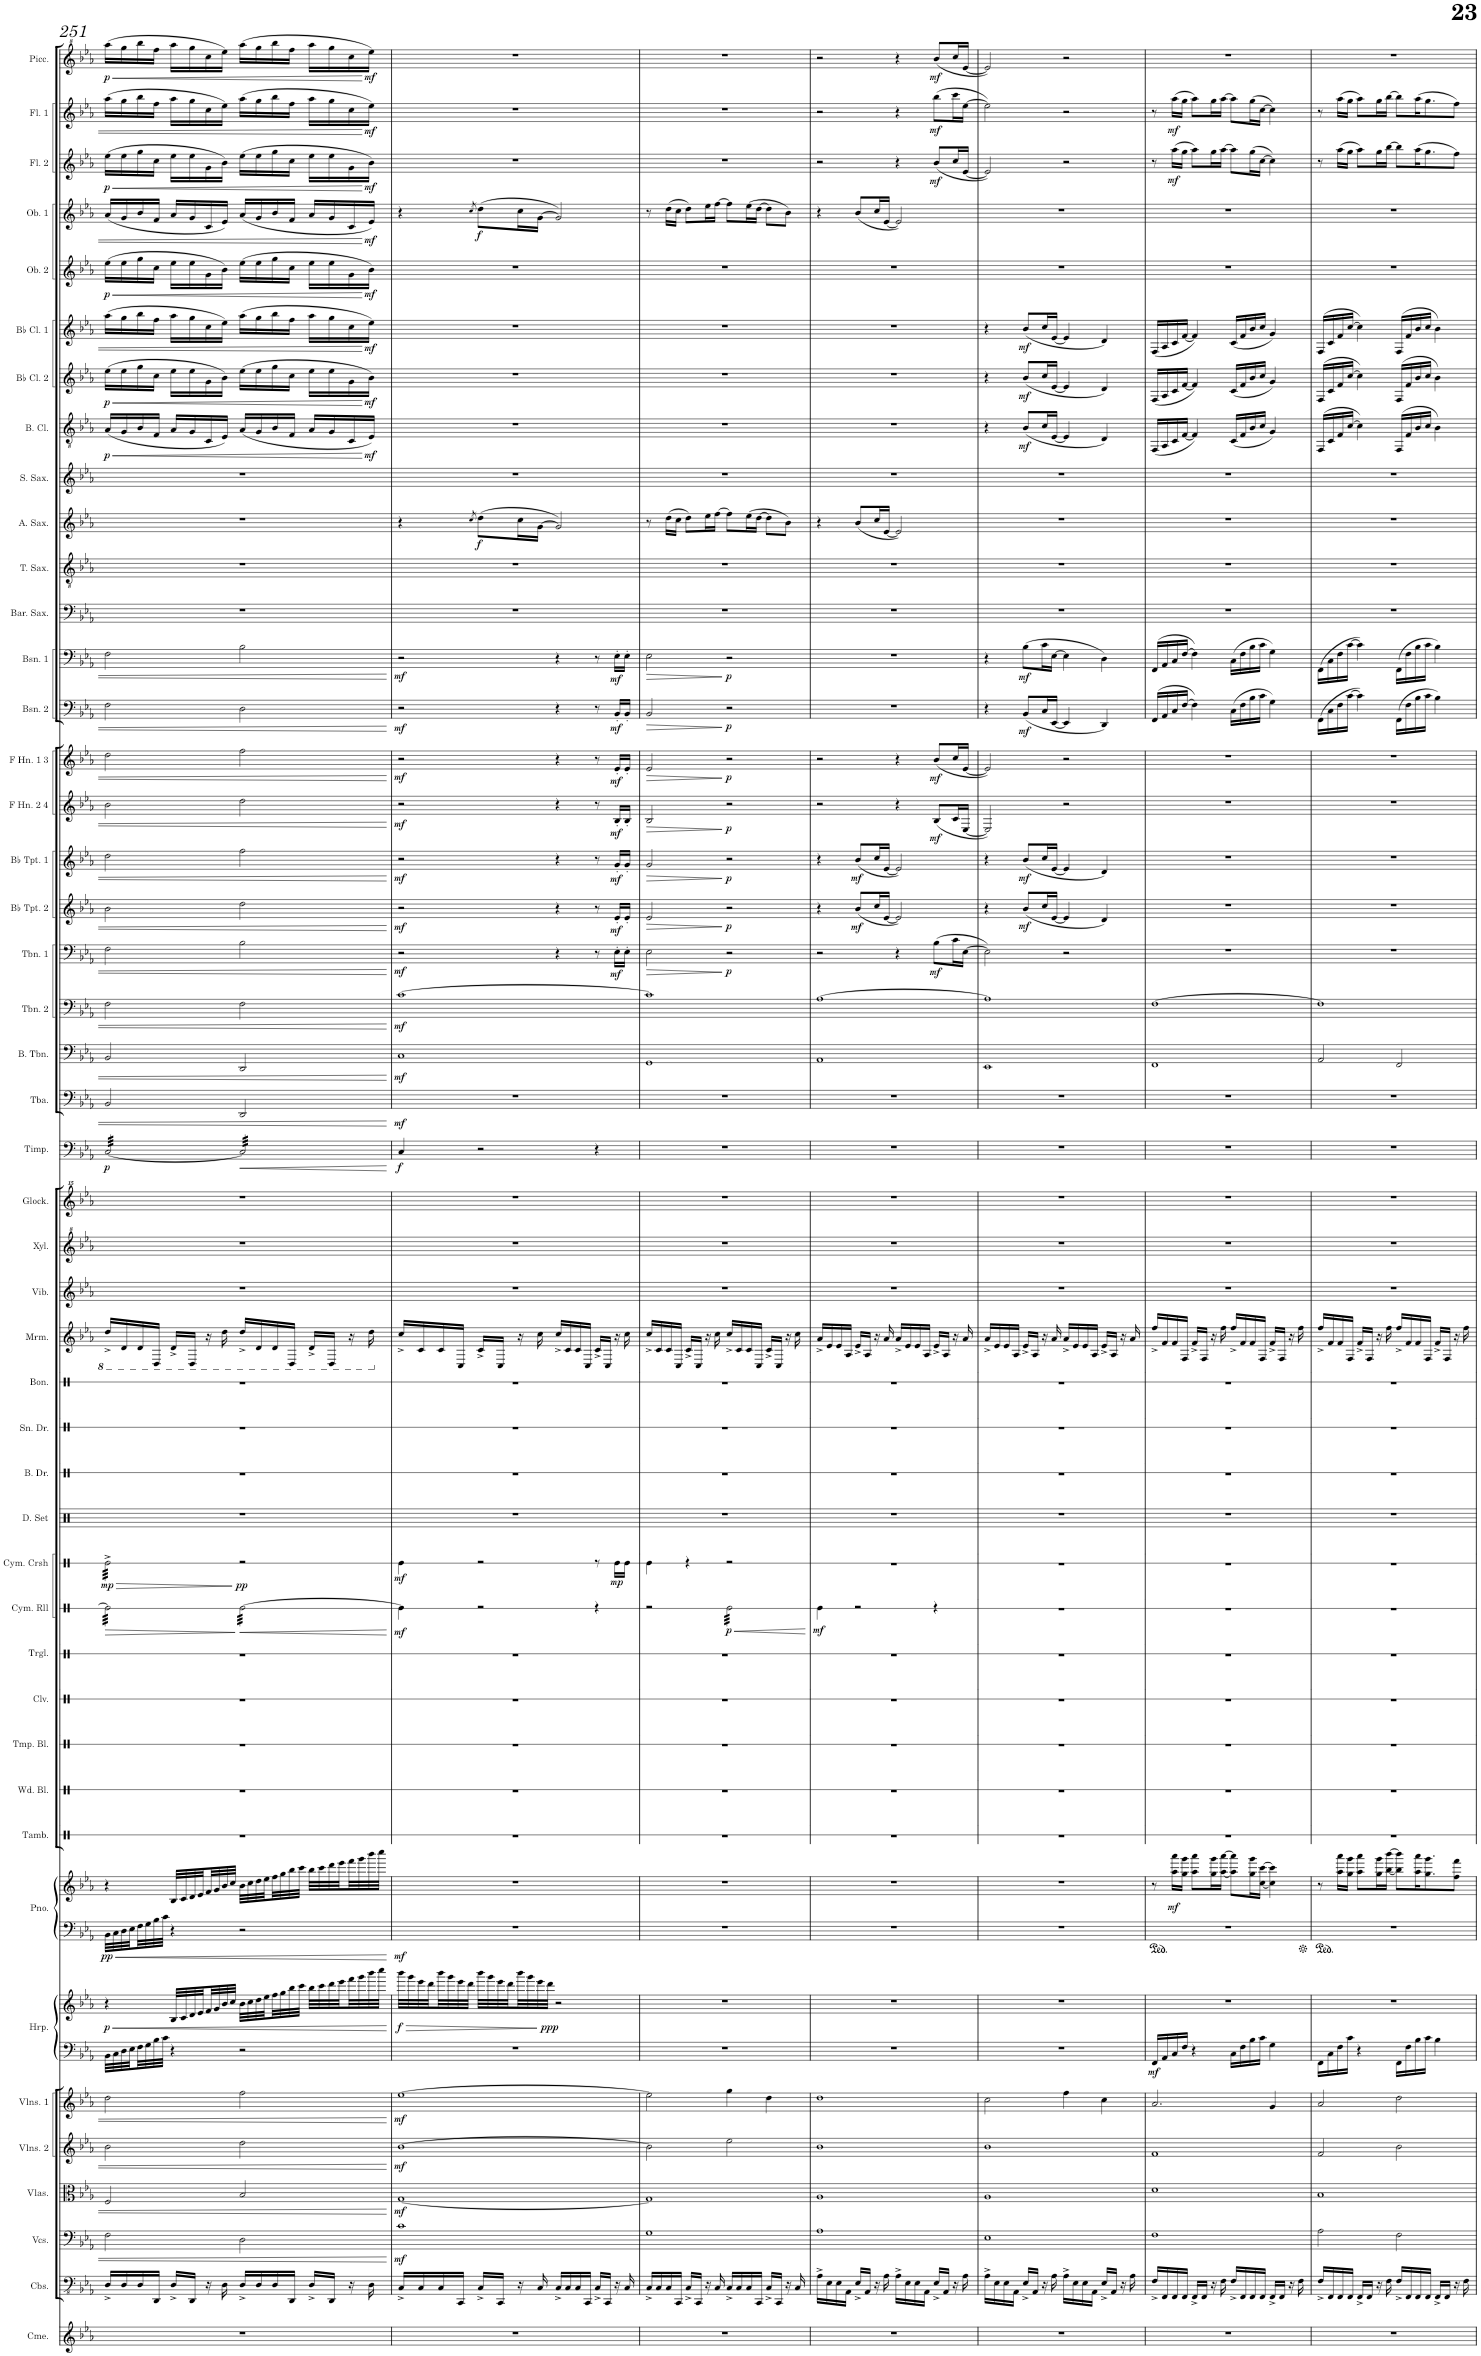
**kern	**kern	**kern	**dynam	**kern	**dynam	**kern	**dynam	**kern	**dynam	**kern	**kern	**dynam	**kern	**kern	**dynam	**kern	**kern	**kern	**kern	**kern	**kern	**dynam	**kern	**dynam	**kern	**kern	**kern	**kern	**kern	**kern	**kern	**kern	**kern	**dynam	**kern	**dynam	**kern	**dynam	**kern	**dynam	**kern	**dynam	**kern	**dynam	**kern	**dynam	**kern	**dynam	**kern	**dynam	**kern	**dynam	**kern	**dynam	**kern	**kern	**kern	**dynam	**kern	**kern	**dynam	**kern	**dynam	**kern	**dynam	**kern	**dynam	**kern	**dynam	**kern	**dynam	**kern	**dynam	**kern	**dynam
*part46	*part45	*part44	*part44	*part43	*part43	*part42	*part42	*part41	*part41	*part40	*part40	*part40	*part39	*part39	*part39	*part38	*part37	*part36	*part35	*part34	*part33	*part33	*part32	*part32	*part31	*part30	*part29	*part28	*part27	*part26	*part25	*part24	*part23	*part23	*part22	*part22	*part21	*part21	*part20	*part20	*part19	*part19	*part18	*part18	*part17	*part17	*part16	*part16	*part15	*part15	*part14	*part14	*part13	*part13	*part12	*part11	*part10	*part10	*part9	*part8	*part8	*part7	*part7	*part6	*part6	*part5	*part5	*part4	*part4	*part3	*part3	*part2	*part2	*part1	*part1
*staff48	*staff47	*staff46	*staff46	*staff45	*staff45	*staff44	*staff44	*staff43	*staff43	*staff42	*staff41	*staff41/42	*staff40	*staff39	*staff39/40	*staff38	*staff37	*staff36	*staff35	*staff34	*staff33	*staff33	*staff32	*staff32	*staff31	*staff30	*staff29	*staff28	*staff27	*staff26	*staff25	*staff24	*staff23	*staff23	*staff22	*staff22	*staff21	*staff21	*staff20	*staff20	*staff19	*staff19	*staff18	*staff18	*staff17	*staff17	*staff16	*staff16	*staff15	*staff15	*staff14	*staff14	*staff13	*staff13	*staff12	*staff11	*staff10	*staff10	*staff9	*staff8	*staff8	*staff7	*staff7	*staff6	*staff6	*staff5	*staff5	*staff4	*staff4	*staff3	*staff3	*staff2	*staff2	*staff1	*staff1
*I"Chimes	*I"Contrabasses	*I"Violoncellos	*	*I"Violas	*	*I"Violins 2	*	*I"Violins 1	*	*I"Harp	*	*	*I"Grand Piano	*	*	*I"Tambourine	*I"Wood Blocks	*I"Temple Blocks	*I"Claves	*I"Triangle	*I"Cymbal Roll	*	*I"Crash Cymbal	*	*I"Drumset	*I"Bass Drum	*I"Snare Drum	*I"Bongos	*I"Marimba	*I"Vibraphone	*I"Xylophone	*I"Glockenspiel	*I"Timpani	*	*I"Tuba	*	*I"Bass Trombone	*	*I"Trombone 2	*	*I"Trombone 1	*	*I"Bb Trumpet 2	*	*I"Bb Trumpet 1	*	*I"F Horn 2 &amp; 4	*	*I"F Horn 1 &amp; 3	*	*I"Bassoon 2	*	*I"Bassoon 1	*	*I"Baritone Saxophone	*I"Tenor Saxophone	*I"Alto Saxophone	*	*I"Soprano Saxophone	*I"Bass Clarinet	*	*I"Bb Clarinet 2	*	*I"Bb Clarinet 1	*	*I"Oboe 2	*	*I"Oboe 1	*	*I"Flute 2	*	*I"Flute 1	*	*I"Piccolo	*
*I'Cme.	*I'Cbs.	*I'Vcs.	*	*I'Vlas.	*	*I'Vlns. 2	*	*I'Vlns. 1	*	*I'Hrp.	*	*	*I'Pno.	*	*	*I'Tamb.	*I'Wd. Bl.	*I'Tmp. Bl.	*I'Clv.	*I'Trgl.	*I'Cym. Rll	*	*	*	*I'D. Set	*I'B. Dr.	*I'Sn. Dr.	*I'Bon.	*I'Mrm.	*I'Vib.	*I'Xyl.	*I'Glock.	*I'Timp.	*	*I'Tba.	*	*I'B. Tbn.	*	*I'Tbn. 2	*	*I'Tbn. 1	*	*I'Bb Tpt. 2	*	*I'Bb Tpt. 1	*	*I'F Hn. 2 4	*	*I'F Hn. 1 3	*	*I'Bsn. 2	*	*I'Bsn. 1	*	*I'Bar. Sax.	*I'T. Sax.	*I'A. Sax.	*	*I'S. Sax.	*I'B. Cl.	*	*I'Bb Cl. 2	*	*I'Bb Cl. 1	*	*I'Ob. 2	*	*I'Ob. 1	*	*I'Fl. 2	*	*I'Fl. 1	*	*I'Picc.	*
!!LO:PB:g=z
*clefG2	*clefFv4	*clefF4	*	*clefC3	*	*clefG2	*	*clefG2	*	*clefF4	*clefG2	*	*clefF4	*clefG2	*	*clefX	*clefX	*clefX	*clefX	*clefX	*clefX	*	*clefX	*	*clefX	*clefX	*clefX	*clefX	*clefG2	*clefG2	*clefG^2	*clefG^^2	*clefF4	*	*clefF4	*	*clefF4	*	*clefF4	*	*clefF4	*	*clefG2	*	*clefG2	*	*clefG2	*	*clefG2	*	*clefF4	*	*clefF4	*	*clefF4	*clefGv2	*clefG2	*	*clefG2	*clefGv2	*	*clefG2	*	*clefG2	*	*clefG2	*	*clefG2	*	*clefG2	*	*clefG2	*	*clefG^2	*
*	*	*	*	*	*	*	*	*	*	*	*	*	*	*	*	*	*	*	*	*	*	*	*	*	*	*	*	*	*	*	*	*	*	*	*	*	*	*	*	*	*	*	*Trd1c2	*	*Trd1c2	*	*Trd4c7	*	*Trd4c7	*	*	*	*	*	*Trd12c21	*Trd8c14	*Trd5c9	*	*Trd1c2	*Trd8c14	*	*Trd1c2	*	*Trd1c2	*	*	*	*	*	*	*	*	*	*Trd-7c-12	*
*k[b-e-a-]	*k[b-e-a-]	*k[b-e-a-]	*	*k[b-e-a-]	*	*k[b-e-a-]	*	*k[b-e-a-]	*	*k[b-e-a-]	*k[b-e-a-]	*	*k[b-e-a-]	*k[b-e-a-]	*	*k[]	*k[]	*k[]	*k[]	*k[]	*k[]	*	*k[]	*	*k[]	*k[]	*k[]	*k[]	*k[b-e-a-]	*k[b-e-a-]	*k[b-e-a-]	*k[b-e-a-]	*k[b-e-a-]	*	*k[b-e-a-]	*	*k[b-e-a-]	*	*k[b-e-a-]	*	*k[b-e-a-]	*	*k[b-e-a-]	*	*k[b-e-a-]	*	*k[b-e-a-]	*	*k[b-e-a-]	*	*k[b-e-a-]	*	*k[b-e-a-]	*	*k[b-e-a-]	*k[b-e-a-]	*k[b-e-a-]	*	*k[b-e-a-]	*k[b-e-a-]	*	*k[b-e-a-]	*	*k[b-e-a-]	*	*k[b-e-a-]	*	*k[b-e-a-]	*	*k[b-e-a-]	*	*k[b-e-a-]	*	*k[b-e-a-]	*
*M4/4	*M4/4	*M4/4	*	*M4/4	*	*M4/4	*	*M4/4	*	*M4/4	*M4/4	*	*M4/4	*M4/4	*	*M4/4	*M4/4	*M4/4	*M4/4	*M4/4	*M4/4	*	*M4/4	*	*M4/4	*M4/4	*M4/4	*M4/4	*M4/4	*M4/4	*M4/4	*M4/4	*M4/4	*	*M4/4	*	*M4/4	*	*M4/4	*	*M4/4	*	*M4/4	*	*M4/4	*	*M4/4	*	*M4/4	*	*M4/4	*	*M4/4	*	*M4/4	*M4/4	*M4/4	*	*M4/4	*M4/4	*	*M4/4	*	*M4/4	*	*M4/4	*	*M4/4	*	*M4/4	*	*M4/4	*	*M4/4	*
=251	=251	=251	=251	=251	=251	=251	=251	=251	=251	=251	=251	=251	=251	=251	=251	=251	=251	=251	=251	=251	=251	=251	=251	=251	=251	=251	=251	=251	=251	=251	=251	=251	=251	=251	=251	=251	=251	=251	=251	=251	=251	=251	=251	=251	=251	=251	=251	=251	=251	=251	=251	=251	=251	=251	=251	=251	=251	=251	=251	=251	=251	=251	=251	=251	=251	=251	=251	=251	=251	=251	=251	=251	=251	=251	=251
!	!	!	!	!	!	!	!	!	!	!	!	!LO:DY:b	!	!	!LO:DY:b=2	!	!	!	!	!	!	!	!	!LO:DY:b	!	!	!	!	!	!	!	!	!	!LO:DY:b	!	!	!	!	!	!	!	!	!	!	!	!	!	!	!	!	!	!	!	!	!	!	!	!	!	!	!LO:HP:b	!	!LO:HP:b	!	!	!	!LO:HP:b	!	!	!	!LO:HP:b	!	!	!	!LO:HP:b
!	!	!	!	!	!	!	!	!	!	!	!	!	!	!	!	!	!	!	!	!	!	!	!	!	!	!	!	!	!	!	!	!	!	!	!	!	!	!	!	!	!	!	!	!	!	!	!	!	!	!	!	!	!	!	!	!	!	!	!	!	!LO:DY:n=1:b	!	!LO:DY:n=1:b	!	!	!	!LO:DY:n=1:b	!	!	!	!LO:DY:n=1:b	!	!	!	!LO:DY:n=1:b
*	*	*	*	*	*	*	*	*	*	*	*	*	*	*	*	*	*	*	*	*	*tremolo	*	*	*	*	*	*	*	*	*	*	*	*	*	*	*	*	*	*	*	*	*	*	*	*	*	*	*	*	*	*	*	*	*	*	*	*	*	*	*	*	*	*	*	*	*	*	*	*	*	*	*	*	*	*
*	*	*	*	*	*	*	*	*	*	*	*	*	*	*	*	*	*	*	*	*	*	*	*tremolo	*	*	*	*	*	*	*	*	*	*	*	*	*	*	*	*	*	*	*	*	*	*	*	*	*	*	*	*	*	*	*	*	*	*	*	*	*	*	*	*	*	*	*	*	*	*	*	*	*	*	*	*
*	*	*	*	*	*	*	*	*	*	*	*	*	*	*	*	*	*	*	*	*	*	*	*	*	*	*	*	*	*	*	*	*	*tremolo	*	*	*	*	*	*	*	*	*	*	*	*	*	*	*	*	*	*	*	*	*	*	*	*	*	*	*	*	*	*	*	*	*	*	*	*	*	*	*	*	*	*
1r	16DD^/LL	2F\	.	2F/	.	2b-\	.	2dd\	.	32BB-\LLL	4r	p	32BB-\LLL	4r	pp	1r	1r	1r	1r	1r	32Re\]LLL	.	32Re^\LLL	mp	1r	1r	1r	1r	16d^/LL	1r	1r	1r	[32C/LLL	p	2BB-/	.	2BB-/	.	2F\	.	2F\	.	2b-\	.	2dd\	.	2b-\	.	2dd\	.	2F\	.	2F\	.	1r	1r	1r	.	1r	(16A-/LL	< p	(16ee-\LL	< p	(16aa-\LL	.	(16ee-\LL	< p	(16a-/LL	.	(16ee-\LL	< p	(16aa-\LL	.	(16aaa-\LL	< p
.	.	.	.	.	.	.	.	.	.	32C\	.	.	32C\	.	.	.	.	.	.	.	32Re\	.	32Re^\	.	.	.	.	.	.	.	.	.	32C/	.	.	.	.	.	.	.	.	.	.	.	.	.	.	.	.	.	.	.	.	.	.	.	.	.	.	.	.	.	.	.	.	.	.	.	.	.	.	.	.	.	.
.	16DD/	.	.	.	.	.	.	.	.	32D\	.	.	32D\	.	.	.	.	.	.	.	32Re\	.	32Re^\	.	.	.	.	.	16D/	.	.	.	32C/	.	.	.	.	.	.	.	.	.	.	.	.	.	.	.	.	.	.	.	.	.	.	.	.	.	.	16G/	.	16ee-\	.	16gg\	.	16ee-\	.	16g/	.	16ee-\	.	16gg\	.	16ggg\	.
.	.	.	.	.	.	.	.	.	.	32E-\	.	.	32E-\	.	.	.	.	.	.	.	32Re\	.	32Re^\	.	.	.	.	.	.	.	.	.	32C/	.	.	.	.	.	.	.	.	.	.	.	.	.	.	.	.	.	.	.	.	.	.	.	.	.	.	.	.	.	.	.	.	.	.	.	.	.	.	.	.	.	.
.	16DD/	.	.	.	.	.	.	.	.	32F\	.	.	32F\	.	.	.	.	.	.	.	32Re\	.	32Re^\	.	.	.	.	.	16D/	.	.	.	32C/	.	.	.	.	.	.	.	.	.	.	.	.	.	.	.	.	.	.	.	.	.	.	.	.	.	.	16B-/	.	16gg\	.	16bb-\	.	16gg\	.	16b-/	.	16gg\	.	16bb-\	.	16bbb-\	.
.	.	.	.	.	.	.	.	.	.	32G\	.	.	32G\	.	.	.	.	.	.	.	32Re\	.	32Re^\	.	.	.	.	.	.	.	.	.	32C/	.	.	.	.	.	.	.	.	.	.	.	.	.	.	.	.	.	.	.	.	.	.	.	.	.	.	.	.	.	.	.	.	.	.	.	.	.	.	.	.	.	.
.	16DDD/JJ	.	.	.	.	.	.	.	.	32B-\	.	.	32B-\	.	.	.	.	.	.	.	32Re\	.	32Re^\	.	.	.	.	.	16DD/JJ	.	.	.	32C/	.	.	.	.	.	.	.	.	.	.	.	.	.	.	.	.	.	.	.	.	.	.	.	.	.	.	16F/JJ	.	16cc\JJ	.	16ff\JJ	.	16cc\JJ	.	16f/JJ	.	16cc\JJ	.	16ff\JJ	.	16fff\JJ	.
.	.	.	.	.	.	.	.	.	.	32c\JJJ	.	.	32c\JJJ	.	.	.	.	.	.	.	32Re\	.	32Re^\	.	.	.	.	.	.	.	.	.	32C/	.	.	.	.	.	.	.	.	.	.	.	.	.	.	.	.	.	.	.	.	.	.	.	.	.	.	.	.	.	.	.	.	.	.	.	.	.	.	.	.	.	.
.	16DD^/LL	.	.	.	.	.	.	.	.	4r	32B-/LLL	.	4r	32B-/LLL	.	.	.	.	.	.	32Re\	.	32Re^\	.	.	.	.	.	16D^/LL	.	.	.	32C/	.	.	.	.	.	.	.	.	.	.	.	.	.	.	.	.	.	.	.	.	.	.	.	.	.	.	16A-/LL	.	16ee-\LL	.	16aa-\LL	.	16ee-\LL	.	16a-/LL	.	16ee-\LL	.	16aa-\LL	.	16aaa-\LL	.
.	.	.	.	.	.	.	.	.	.	.	32c/	.	.	32c/	.	.	.	.	.	.	32Re\	.	32Re^\	.	.	.	.	.	.	.	.	.	32C/	.	.	.	.	.	.	.	.	.	.	.	.	.	.	.	.	.	.	.	.	.	.	.	.	.	.	.	.	.	.	.	.	.	.	.	.	.	.	.	.	.	.
.	16DDD/JJ	.	.	.	.	.	.	.	.	.	32d/	.	.	32d/	.	.	.	.	.	.	32Re\	.	32Re^\	.	.	.	.	.	16DD/JJ	.	.	.	32C/	.	.	.	.	.	.	.	.	.	.	.	.	.	.	.	.	.	.	.	.	.	.	.	.	.	.	16G/	.	16ee-\	.	16gg\	.	16ee-\	.	16g/	.	16ee-\	.	16gg\	.	16ggg\	.
.	.	.	.	.	.	.	.	.	.	.	32e-/	.	.	32e-/	.	.	.	.	.	.	32Re\	.	32Re^\	.	.	.	.	.	.	.	.	.	32C/	.	.	.	.	.	.	.	.	.	.	.	.	.	.	.	.	.	.	.	.	.	.	.	.	.	.	.	.	.	.	.	.	.	.	.	.	.	.	.	.	.	.
.	16r	.	.	.	.	.	.	.	.	.	32f/	.	.	32f/	.	.	.	.	.	.	32Re\	.	32Re^\	.	.	.	.	.	16r	.	.	.	32C/	.	.	.	.	.	.	.	.	.	.	.	.	.	.	.	.	.	.	.	.	.	.	.	.	.	.	16C/	.	16g\	.	16cc\	.	16g\	.	16c/	.	16g\	.	16cc\	.	16ccc\	.
.	.	.	.	.	.	.	.	.	.	.	32g/	.	.	32g/	.	.	.	.	.	.	32Re\	.	32Re^\	.	.	.	.	.	.	.	.	.	32C/	.	.	.	.	.	.	.	.	.	.	.	.	.	.	.	.	.	.	.	.	.	.	.	.	.	.	.	.	.	.	.	.	.	.	.	.	.	.	.	.	.	.
.	16DD\	.	.	.	.	.	.	.	.	.	32b-/	.	.	32b-/	.	.	.	.	.	.	32Re\	.	32Re^\	.	.	.	.	.	16d\	.	.	.	32C/	.	.	.	.	.	.	.	.	.	.	.	.	.	.	.	.	.	.	.	.	.	.	.	.	.	.	16E-/JJ)	.	16b-\JJ)	.	16ee-\JJ)	.	16b-\JJ)	.	16e-/JJ)	.	16b-\JJ)	.	16ee-\JJ)	.	16eee-\JJ)	.
.	.	.	.	.	.	.	.	.	.	.	32cc/JJJ	.	.	32cc/JJJ	.	.	.	.	.	.	32Re\JJJ	.	32Re^\JJJ	.	.	.	.	.	.	.	.	.	32C/JJJ	.	.	.	.	.	.	.	.	.	.	.	.	.	.	.	.	.	.	.	.	.	.	.	.	.	.	.	.	.	.	.	.	.	.	.	.	.	.	.	.	.	.
*	*	*	*	*	*	*	*	*	*	*	*	*	*	*	*	*	*	*	*	*	*	*	*Xtremolo	*	*	*	*	*	*	*	*	*	*	*	*	*	*	*	*	*	*	*	*	*	*	*	*	*	*	*	*	*	*	*	*	*	*	*	*	*	*	*	*	*	*	*	*	*	*	*	*	*	*	*	*
!	!	!	!	!	!	!	!	!	!	!	!	!	!	!	!	!	!	!	!	!	!	!	!	!LO:DY:b	!	!	!	!	!	!	!	!	!	!LO:HP:b	!	!	!	!	!	!	!	!	!	!	!	!	!	!	!	!	!	!	!	!	!	!	!	!	!	!	!	!	!	!	!	!	!	!	!	!	!	!	!	!	!
.	16DD^/LL	2D\	.	2B-/	.	2dd\	.	2ff\	.	2r	32b-\LLL	.	2r	32b-\LLL	.	.	.	.	.	.	[32Re\LLL	.	2r	pp	.	.	.	.	16d^/LL	.	.	.	32C/]LLL	<	2DD/	.	2DD/	.	2F\	.	2B-\	.	2dd\	.	2ff\	.	2dd\	.	2ff\	.	2D\	.	2B-\	.	.	.	.	.	.	(16A-/LL	.	(16ee-\LL	.	(16aa-\LL	.	(16ee-\LL	.	(16a-/LL	.	(16ee-\LL	.	(16aa-\LL	.	(16aaa-\LL	.
.	.	.	.	.	.	.	.	.	.	.	32cc\	.	.	32cc\	.	.	.	.	.	.	32Re\	.	.	.	.	.	.	.	.	.	.	.	32C/	.	.	.	.	.	.	.	.	.	.	.	.	.	.	.	.	.	.	.	.	.	.	.	.	.	.	.	.	.	.	.	.	.	.	.	.	.	.	.	.	.	.
.	16DD/	.	.	.	.	.	.	.	.	.	32dd\	.	.	32dd\	.	.	.	.	.	.	32Re\	.	.	.	.	.	.	.	16D/	.	.	.	32C/	.	.	.	.	.	.	.	.	.	.	.	.	.	.	.	.	.	.	.	.	.	.	.	.	.	.	16G/	.	16ee-\	.	16gg\	.	16ee-\	.	16g/	.	16ee-\	.	16gg\	.	16ggg\	.
.	.	.	.	.	.	.	.	.	.	.	32ee-\	.	.	32ee-\	.	.	.	.	.	.	32Re\	.	.	.	.	.	.	.	.	.	.	.	32C/	.	.	.	.	.	.	.	.	.	.	.	.	.	.	.	.	.	.	.	.	.	.	.	.	.	.	.	.	.	.	.	.	.	.	.	.	.	.	.	.	.	.
.	16DD/	.	.	.	.	.	.	.	.	.	32ff\	.	.	32ff\	.	.	.	.	.	.	32Re\	.	.	.	.	.	.	.	16D/	.	.	.	32C/	.	.	.	.	.	.	.	.	.	.	.	.	.	.	.	.	.	.	.	.	.	.	.	.	.	.	16B-/	.	16gg\	.	16bb-\	.	16gg\	.	16b-/	.	16gg\	.	16bb-\	.	16bbb-\	.
.	.	.	.	.	.	.	.	.	.	.	32gg\	.	.	32gg\	.	.	.	.	.	.	32Re\	.	.	.	.	.	.	.	.	.	.	.	32C/	.	.	.	.	.	.	.	.	.	.	.	.	.	.	.	.	.	.	.	.	.	.	.	.	.	.	.	.	.	.	.	.	.	.	.	.	.	.	.	.	.	.
.	16DDD/JJ	.	.	.	.	.	.	.	.	.	32bb-\	.	.	32bb-\	.	.	.	.	.	.	32Re\	.	.	.	.	.	.	.	16DD/JJ	.	.	.	32C/	.	.	.	.	.	.	.	.	.	.	.	.	.	.	.	.	.	.	.	.	.	.	.	.	.	.	16F/JJ	.	16cc\JJ	.	16ff\JJ	.	16cc\JJ	.	16f/JJ	.	16cc\JJ	.	16ff\JJ	.	16fff\JJ	.
.	.	.	.	.	.	.	.	.	.	.	32ccc\JJJ	.	.	32ccc\JJJ	.	.	.	.	.	.	32Re\	.	.	.	.	.	.	.	.	.	.	.	32C/	.	.	.	.	.	.	.	.	.	.	.	.	.	.	.	.	.	.	.	.	.	.	.	.	.	.	.	.	.	.	.	.	.	.	.	.	.	.	.	.	.	.
.	16DD^/LL	.	.	.	.	.	.	.	.	.	32bb-\LLL	.	.	32bb-\LLL	.	.	.	.	.	.	32Re\	.	.	.	.	.	.	.	16D^/LL	.	.	.	32C/	.	.	.	.	.	.	.	.	.	.	.	.	.	.	.	.	.	.	.	.	.	.	.	.	.	.	16A-/LL	.	16ee-\LL	.	16aa-\LL	.	16ee-\LL	.	16a-/LL	.	16ee-\LL	.	16aa-\LL	.	16aaa-\LL	.
.	.	.	.	.	.	.	.	.	.	.	32ccc\	.	.	32ccc\	.	.	.	.	.	.	32Re\	.	.	.	.	.	.	.	.	.	.	.	32C/	.	.	.	.	.	.	.	.	.	.	.	.	.	.	.	.	.	.	.	.	.	.	.	.	.	.	.	.	.	.	.	.	.	.	.	.	.	.	.	.	.	.
.	16DDD/JJ	.	.	.	.	.	.	.	.	.	32ddd\	.	.	32ddd\	.	.	.	.	.	.	32Re\	.	.	.	.	.	.	.	16DD/JJ	.	.	.	32C/	.	.	.	.	.	.	.	.	.	.	.	.	.	.	.	.	.	.	.	.	.	.	.	.	.	.	16G/	.	16ee-\	.	16gg\	.	16ee-\	.	16g/	.	16ee-\	.	16gg\	.	16ggg\	.
.	.	.	.	.	.	.	.	.	.	.	32eee-\	.	.	32eee-\	.	.	.	.	.	.	32Re\	.	.	.	.	.	.	.	.	.	.	.	32C/	.	.	.	.	.	.	.	.	.	.	.	.	.	.	.	.	.	.	.	.	.	.	.	.	.	.	.	.	.	.	.	.	.	.	.	.	.	.	.	.	.	.
.	16r	.	.	.	.	.	.	.	.	.	32fff\	.	.	32fff\	.	.	.	.	.	.	32Re\	.	.	.	.	.	.	.	16r	.	.	.	32C/	.	.	.	.	.	.	.	.	.	.	.	.	.	.	.	.	.	.	.	.	.	.	.	.	.	.	16C/	.	16g\	.	16cc\	.	16g\	.	16c/	.	16g\	.	16cc\	.	16ccc\	.
.	.	.	.	.	.	.	.	.	.	.	32ggg\	.	.	32ggg\	.	.	.	.	.	.	32Re\	.	.	.	.	.	.	.	.	.	.	.	32C/	.	.	.	.	.	.	.	.	.	.	.	.	.	.	.	.	.	.	.	.	.	.	.	.	.	.	.	.	.	.	.	.	.	.	.	.	.	.	.	.	.	.
!	!	!	!	!	!	!	!	!	!	!	!	!	!	!	!	!	!	!	!	!	!	!	!	!	!	!	!	!	!	!	!	!	!	!	!	!	!	!	!	!	!	!	!	!	!	!	!	!	!	!	!	!	!	!	!	!	!	!	!	!	!LO:DY:n=2:b	!	!LO:DY:n=2:b	!	!LO:DY:b	!	!LO:DY:n=2:b	!	!LO:DY:b	!	!LO:DY:n=2:b	!	!LO:DY:b	!	!LO:DY:n=2:b
.	16DD\	.	.	.	.	.	.	.	.	.	32bbb-\	.	.	32bbb-\	.	.	.	.	.	.	32Re\	.	.	.	.	.	.	.	16d\	.	.	.	32C/	.	.	.	.	.	.	.	.	.	.	.	.	.	.	.	.	.	.	.	.	.	.	.	.	.	.	16E-/JJ)	[ mf	16b-\JJ)	[ mf	16ee-\JJ)	mf	16b-\JJ)	[ mf	16e-/JJ)	mf	16b-\JJ)	[ mf	16ee-\JJ)	mf	16eee-\JJ)	[ mf
.	.	.	.	.	.	.	.	.	.	.	32cccc\JJJ	.	.	32cccc\JJJ	.	.	.	.	.	.	32Re\JJJ	.	.	.	.	.	.	.	.	.	.	.	32C/JJJ	.	.	.	.	.	.	.	.	.	.	.	.	.	.	.	.	.	.	.	.	.	.	.	.	.	.	.	.	.	.	.	.	.	.	.	.	.	.	.	.	.	.
*	*	*	*	*	*	*	*	*	*	*	*	*	*	*	*	*	*	*	*	*	*	*	*	*	*	*	*	*	*	*	*	*	*Xtremolo	*	*	*	*	*	*	*	*	*	*	*	*	*	*	*	*	*	*	*	*	*	*	*	*	*	*	*	*	*	*	*	*	*	*	*	*	*	*	*	*	*	*
*	*	*	*	*	*	*	*	*	*	*	*	*	*	*	*	*	*	*	*	*	*Xtremolo	*	*	*	*	*	*	*	*	*	*	*	*	*	*	*	*	*	*	*	*	*	*	*	*	*	*	*	*	*	*	*	*	*	*	*	*	*	*	*	*	*	*	*	*	*	*	*	*	*	*	*	*	*	*
.	.	.	.	.	.	.	.	.	.	.	.	.	.	.	.	.	.	.	.	.	.	.	.	.	.	.	.	.	.	.	.	.	.	[	.	.	.	.	.	.	.	.	.	.	.	.	.	.	.	.	.	.	.	.	.	.	.	.	.	.	.	.	.	.	.	.	.	.	.	.	.	.	.	.	.
=252	=252	=252	=252	=252	=252	=252	=252	=252	=252	=252	=252	=252	=252	=252	=252	=252	=252	=252	=252	=252	=252	=252	=252	=252	=252	=252	=252	=252	=252	=252	=252	=252	=252	=252	=252	=252	=252	=252	=252	=252	=252	=252	=252	=252	=252	=252	=252	=252	=252	=252	=252	=252	=252	=252	=252	=252	=252	=252	=252	=252	=252	=252	=252	=252	=252	=252	=252	=252	=252	=252	=252	=252	=252	=252	=252
!	!	!	!LO:DY:b	!	!LO:DY:b	!	!LO:DY:b	!	!LO:DY:b	!	!	!LO:DY:b	!	!	!LO:DY:b=2	!	!	!	!	!	!	!LO:DY:b	!	!LO:DY:b	!	!	!	!	!	!	!	!	!	!LO:DY:b	!	!LO:DY:b	!	!LO:DY:b	!	!LO:DY:b	!	!LO:DY:b	!	!LO:DY:b	!	!LO:DY:b	!	!LO:DY:b	!	!LO:DY:b	!	!LO:DY:b	!	!LO:DY:b	!	!	!	!	!	!	!	!	!	!	!	!	!	!	!	!	!	!	!	!	!
1r	16CC^/LL	1c	mf	[1G	mf	[1b-	mf	[1ee-	mf	1r	32bbb-\LLL	f	1r	1r	mf	1r	1r	1r	1r	1r	4Re\]	mf	4Re\	mf	1r	1r	1r	1r	16cc^/LL	1r	1r	1r	4C/	f	1r	mf	1C	mf	[1c	mf	2r	mf	2r	mf	2r	mf	2r	mf	2r	mf	2r	mf	2r	mf	1r	1r	4r	.	1r	1r	.	1r	.	1r	.	1r	.	4r	.	1r	.	1r	.	1r	.
.	.	.	.	.	.	.	.	.	.	.	32ggg\	.	.	.	.	.	.	.	.	.	.	.	.	.	.	.	.	.	.	.	.	.	.	.	.	.	.	.	.	.	.	.	.	.	.	.	.	.	.	.	.	.	.	.	.	.	.	.	.	.	.	.	.	.	.	.	.	.	.	.	.	.	.	.	.
.	16CC/	.	.	.	.	.	.	.	.	.	32eee-\	.	.	.	.	.	.	.	.	.	.	.	.	.	.	.	.	.	16c/	.	.	.	.	.	.	.	.	.	.	.	.	.	.	.	.	.	.	.	.	.	.	.	.	.	.	.	.	.	.	.	.	.	.	.	.	.	.	.	.	.	.	.	.	.	.
.	.	.	.	.	.	.	.	.	.	.	32ddd\	.	.	.	.	.	.	.	.	.	.	.	.	.	.	.	.	.	.	.	.	.	.	.	.	.	.	.	.	.	.	.	.	.	.	.	.	.	.	.	.	.	.	.	.	.	.	.	.	.	.	.	.	.	.	.	.	.	.	.	.	.	.	.	.
.	16CC/	.	.	.	.	.	.	.	.	.	32bbb-\	.	.	.	.	.	.	.	.	.	.	.	.	.	.	.	.	.	16c/	.	.	.	.	.	.	.	.	.	.	.	.	.	.	.	.	.	.	.	.	.	.	.	.	.	.	.	.	.	.	.	.	.	.	.	.	.	.	.	.	.	.	.	.	.	.
.	.	.	.	.	.	.	.	.	.	.	32ggg\	.	.	.	.	.	.	.	.	.	.	.	.	.	.	.	.	.	.	.	.	.	.	.	.	.	.	.	.	.	.	.	.	.	.	.	.	.	.	.	.	.	.	.	.	.	.	.	.	.	.	.	.	.	.	.	.	.	.	.	.	.	.	.	.
.	16CCC/JJ	.	.	.	.	.	.	.	.	.	32eee-\	.	.	.	.	.	.	.	.	.	.	.	.	.	.	.	.	.	16C/JJ	.	.	.	.	.	.	.	.	.	.	.	.	.	.	.	.	.	.	.	.	.	.	.	.	.	.	.	.	.	.	.	.	.	.	.	.	.	.	.	.	.	.	.	.	.	.
.	.	.	.	.	.	.	.	.	.	.	32ddd\JJJ	.	.	.	.	.	.	.	.	.	.	.	.	.	.	.	.	.	.	.	.	.	.	.	.	.	.	.	.	.	.	.	.	.	.	.	.	.	.	.	.	.	.	.	.	.	.	.	.	.	.	.	.	.	.	.	.	.	.	.	.	.	.	.	.
.	.	.	.	.	.	.	.	.	.	.	.	.	.	.	.	.	.	.	.	.	.	.	.	.	.	.	.	.	.	.	.	.	.	.	.	.	.	.	.	.	.	.	.	.	.	.	.	.	.	.	.	.	.	.	.	.	8qcc/	.	.	.	.	.	.	.	.	.	.	8qcc/	.	.	.	.	.	.	.
!	!	!	!	!	!	!	!	!	!	!	!	!	!	!	!	!	!	!	!	!	!	!	!	!	!	!	!	!	!	!	!	!	!	!	!	!	!	!	!	!	!	!	!	!	!	!	!	!	!	!	!	!	!	!	!	!	!	!LO:DY:b	!	!	!	!	!	!	!	!	!	!	!LO:DY:b	!	!	!	!	!	!
.	16CC^/LL	.	.	.	.	.	.	.	.	.	32bbb-\LLL	.	.	.	.	.	.	.	.	.	2r	.	2r	.	.	.	.	.	16c^/LL	.	.	.	2r	.	.	.	.	.	.	.	.	.	.	.	.	.	.	.	.	.	.	.	.	.	.	.	(8dd\L	f	.	.	.	.	.	.	.	.	.	(8dd\L	f	.	.	.	.	.	.
.	.	.	.	.	.	.	.	.	.	.	32ggg\	.	.	.	.	.	.	.	.	.	.	.	.	.	.	.	.	.	.	.	.	.	.	.	.	.	.	.	.	.	.	.	.	.	.	.	.	.	.	.	.	.	.	.	.	.	.	.	.	.	.	.	.	.	.	.	.	.	.	.	.	.	.	.	.
.	16CCC/JJ	.	.	.	.	.	.	.	.	.	32eee-\	.	.	.	.	.	.	.	.	.	.	.	.	.	.	.	.	.	16C/JJ	.	.	.	.	.	.	.	.	.	.	.	.	.	.	.	.	.	.	.	.	.	.	.	.	.	.	.	.	.	.	.	.	.	.	.	.	.	.	.	.	.	.	.	.	.	.
.	.	.	.	.	.	.	.	.	.	.	32ddd\	.	.	.	.	.	.	.	.	.	.	.	.	.	.	.	.	.	.	.	.	.	.	.	.	.	.	.	.	.	.	.	.	.	.	.	.	.	.	.	.	.	.	.	.	.	.	.	.	.	.	.	.	.	.	.	.	.	.	.	.	.	.	.	.
.	16r	.	.	.	.	.	.	.	.	.	32bbb-\	.	.	.	.	.	.	.	.	.	.	.	.	.	.	.	.	.	16r	.	.	.	.	.	.	.	.	.	.	.	.	.	.	.	.	.	.	.	.	.	.	.	.	.	.	.	16cc\L	.	.	.	.	.	.	.	.	.	.	16cc\L	.	.	.	.	.	.	.
.	.	.	.	.	.	.	.	.	.	.	32ggg\	.	.	.	.	.	.	.	.	.	.	.	.	.	.	.	.	.	.	.	.	.	.	.	.	.	.	.	.	.	.	.	.	.	.	.	.	.	.	.	.	.	.	.	.	.	.	.	.	.	.	.	.	.	.	.	.	.	.	.	.	.	.	.	.
.	16CC/	.	.	.	.	.	.	.	.	.	32eee-\	.	.	.	.	.	.	.	.	.	.	.	.	.	.	.	.	.	16cc\	.	.	.	.	.	.	.	.	.	.	.	.	.	.	.	.	.	.	.	.	.	.	.	.	.	.	.	[16g\JJ	.	.	.	.	.	.	.	.	.	.	[16g\JJ	.	.	.	.	.	.	.
!	!	!	!	!	!	!	!	!	!	!	!	!LO:DY:b	!	!	!	!	!	!	!	!	!	!	!	!	!	!	!	!	!	!	!	!	!	!	!	!	!	!	!	!	!	!	!	!	!	!	!	!	!	!	!	!	!	!	!	!	!	!	!	!	!	!	!	!	!	!	!	!	!	!	!	!	!	!	!
.	.	.	.	.	.	.	.	.	.	.	32ddd\JJJ	ppp	.	.	.	.	.	.	.	.	.	.	.	.	.	.	.	.	.	.	.	.	.	.	.	.	.	.	.	.	.	.	.	.	.	.	.	.	.	.	.	.	.	.	.	.	.	.	.	.	.	.	.	.	.	.	.	.	.	.	.	.	.	.	.
.	16CC^/LL	.	.	.	.	.	.	.	.	.	2r	.	.	.	.	.	.	.	.	.	.	.	.	.	.	.	.	.	16cc^/LL	.	.	.	.	.	.	.	.	.	.	.	4r	.	4r	.	4r	.	4r	.	4r	.	4r	.	4r	.	.	.	2g/])	.	.	.	.	.	.	.	.	.	.	2g/])	.	.	.	.	.	.	.
.	16CC/	.	.	.	.	.	.	.	.	.	.	.	.	.	.	.	.	.	.	.	.	.	.	.	.	.	.	.	16c/	.	.	.	.	.	.	.	.	.	.	.	.	.	.	.	.	.	.	.	.	.	.	.	.	.	.	.	.	.	.	.	.	.	.	.	.	.	.	.	.	.	.	.	.	.	.
.	16CC/	.	.	.	.	.	.	.	.	.	.	.	.	.	.	.	.	.	.	.	.	.	.	.	.	.	.	.	16c/	.	.	.	.	.	.	.	.	.	.	.	.	.	.	.	.	.	.	.	.	.	.	.	.	.	.	.	.	.	.	.	.	.	.	.	.	.	.	.	.	.	.	.	.	.	.
.	16CCC/JJ	.	.	.	.	.	.	.	.	.	.	.	.	.	.	.	.	.	.	.	.	.	.	.	.	.	.	.	16C/JJ	.	.	.	.	.	.	.	.	.	.	.	.	.	.	.	.	.	.	.	.	.	.	.	.	.	.	.	.	.	.	.	.	.	.	.	.	.	.	.	.	.	.	.	.	.	.
.	16CC^/LL	.	.	.	.	.	.	.	.	.	.	.	.	.	.	.	.	.	.	.	4r	.	8r	.	.	.	.	.	16c^/LL	.	.	.	4r	.	.	.	.	.	.	.	8r	.	8r	.	8r	.	8r	.	8r	.	8r	.	8r	.	.	.	.	.	.	.	.	.	.	.	.	.	.	.	.	.	.	.	.	.	.
.	16CCC/JJ	.	.	.	.	.	.	.	.	.	.	.	.	.	.	.	.	.	.	.	.	.	.	.	.	.	.	.	16C/JJ	.	.	.	.	.	.	.	.	.	.	.	.	.	.	.	.	.	.	.	.	.	.	.	.	.	.	.	.	.	.	.	.	.	.	.	.	.	.	.	.	.	.	.	.	.	.
!	!	!	!	!	!	!	!	!	!	!	!	!	!	!	!	!	!	!	!	!	!	!	!	!LO:DY:b	!	!	!	!	!	!	!	!	!	!	!	!	!	!	!	!	!	!LO:DY:b	!	!LO:DY:b	!	!LO:DY:b	!	!LO:DY:b	!	!LO:DY:b	!	!LO:DY:b	!	!LO:DY:b	!	!	!	!	!	!	!	!	!	!	!	!	!	!	!	!	!	!	!	!	!
.	16r	.	.	.	.	.	.	.	.	.	.	.	.	.	.	.	.	.	.	.	.	.	16Re\LL	mp	.	.	.	.	16r	.	.	.	.	.	.	.	.	.	.	.	16E-'\LL	mf	16e-'/LL	mf	16g'/LL	mf	16B-'/LL	mf	16e-'/LL	mf	16BB-'/LL	mf	16E-'\LL	mf	.	.	.	.	.	.	.	.	.	.	.	.	.	.	.	.	.	.	.	.	.
.	16CC/	.	.	.	.	.	.	.	.	.	.	.	.	.	.	.	.	.	.	.	.	.	16Re\JJ	.	.	.	.	.	16cc\	.	.	.	.	.	.	.	.	.	.	.	16E-'\JJ	.	16e-'/JJ	.	16g'/JJ	.	16B-'/JJ	.	16e-'/JJ	.	16BB-'/JJ	.	16E-'\JJ	.	.	.	.	.	.	.	.	.	.	.	.	.	.	.	.	.	.	.	.	.	.
=253	=253	=253	=253	=253	=253	=253	=253	=253	=253	=253	=253	=253	=253	=253	=253	=253	=253	=253	=253	=253	=253	=253	=253	=253	=253	=253	=253	=253	=253	=253	=253	=253	=253	=253	=253	=253	=253	=253	=253	=253	=253	=253	=253	=253	=253	=253	=253	=253	=253	=253	=253	=253	=253	=253	=253	=253	=253	=253	=253	=253	=253	=253	=253	=253	=253	=253	=253	=253	=253	=253	=253	=253	=253	=253	=253
!	!	!	!	!	!	!	!	!	!	!	!	!	!	!	!	!	!	!	!	!	!	!	!	!	!	!	!	!	!	!	!	!	!	!	!	!	!	!	!	!	!	!LO:HP:b	!	!LO:HP:b	!	!LO:HP:b	!	!LO:HP:b	!	!LO:HP:b	!	!LO:HP:b	!	!LO:HP:b	!	!	!	!	!	!	!	!	!	!	!	!	!	!	!	!	!	!	!	!	!
1r	16CC^/LL	1G	.	1G]	.	2b-\]	.	2ee-\]	.	1r	1r	.	1r	1r	.	1r	1r	1r	1r	1r	2r	.	4Re\	.	1r	1r	1r	1r	16cc^/LL	1r	1r	1r	1r	.	1r	.	1GG	.	1c]	.	2E-\	>	2e-/	>	2g/	>	2B-/	>	2e-/	>	2BB-/	>	2E-\	>	1r	1r	8r	.	1r	1r	.	1r	.	1r	.	1r	.	8r	.	1r	.	1r	.	1r	.
.	16CC/	.	.	.	.	.	.	.	.	.	.	.	.	.	.	.	.	.	.	.	.	.	.	.	.	.	.	.	16c/	.	.	.	.	.	.	.	.	.	.	.	.	.	.	.	.	.	.	.	.	.	.	.	.	.	.	.	.	.	.	.	.	.	.	.	.	.	.	.	.	.	.	.	.	.	.
.	16CC/	.	.	.	.	.	.	.	.	.	.	.	.	.	.	.	.	.	.	.	.	.	.	.	.	.	.	.	16c/	.	.	.	.	.	.	.	.	.	.	.	.	.	.	.	.	.	.	.	.	.	.	.	.	.	.	.	(16dd\LL	.	.	.	.	.	.	.	.	.	.	(16dd\LL	.	.	.	.	.	.	.
.	16CCC/JJ	.	.	.	.	.	.	.	.	.	.	.	.	.	.	.	.	.	.	.	.	.	.	.	.	.	.	.	16C/JJ	.	.	.	.	.	.	.	.	.	.	.	.	.	.	.	.	.	.	.	.	.	.	.	.	.	.	.	16cc\JJ	.	.	.	.	.	.	.	.	.	.	16cc\JJ	.	.	.	.	.	.	.
.	16CC^/LL	.	.	.	.	.	.	.	.	.	.	.	.	.	.	.	.	.	.	.	.	.	4r	.	.	.	.	.	16c^/LL	.	.	.	.	.	.	.	.	.	.	.	.	.	.	.	.	.	.	.	.	.	.	.	.	.	.	.	8dd\L)	.	.	.	.	.	.	.	.	.	.	8dd\L)	.	.	.	.	.	.	.
.	16CCC/JJ	.	.	.	.	.	.	.	.	.	.	.	.	.	.	.	.	.	.	.	.	.	.	.	.	.	.	.	16C/JJ	.	.	.	.	.	.	.	.	.	.	.	.	.	.	.	.	.	.	.	.	.	.	.	.	.	.	.	.	.	.	.	.	.	.	.	.	.	.	.	.	.	.	.	.	.	.
.	16r	.	.	.	.	.	.	.	.	.	.	.	.	.	.	.	.	.	.	.	.	.	.	.	.	.	.	.	16r	.	.	.	.	.	.	.	.	.	.	.	.	.	.	.	.	.	.	.	.	.	.	.	.	.	.	.	16ee-\L	.	.	.	.	.	.	.	.	.	.	16ee-\L	.	.	.	.	.	.	.
.	16CC/	.	.	.	.	.	.	.	.	.	.	.	.	.	.	.	.	.	.	.	.	.	.	.	.	.	.	.	16cc\	.	.	.	.	.	.	.	.	.	.	.	.	.	.	.	.	.	.	.	.	.	.	.	.	.	.	.	[16ff\JJ	.	.	.	.	.	.	.	.	.	.	[16ff\JJ	.	.	.	.	.	.	.
!	!	!	!	!	!	!	!	!	!	!	!	!	!	!	!	!	!	!	!	!	!	!LO:DY:b	!	!	!	!	!	!	!	!	!	!	!	!	!	!	!	!	!	!	!	!LO:DY:n=1:b	!	!LO:DY:n=1:b	!	!LO:DY:n=1:b	!	!LO:DY:n=1:b	!	!LO:DY:n=1:b	!	!LO:DY:n=1:b	!	!LO:DY:n=1:b	!	!	!	!	!	!	!	!	!	!	!	!	!	!	!	!	!	!	!	!	!
*	*	*	*	*	*	*	*	*	*	*	*	*	*	*	*	*	*	*	*	*	*tremolo	*	*	*	*	*	*	*	*	*	*	*	*	*	*	*	*	*	*	*	*	*	*	*	*	*	*	*	*	*	*	*	*	*	*	*	*	*	*	*	*	*	*	*	*	*	*	*	*	*	*	*	*	*	*
.	16CC^/LL	.	.	.	.	2ee-\	.	4gg\	.	.	.	.	.	.	.	.	.	.	.	.	32Re\LLL	p	2r	.	.	.	.	.	16cc^/LL	.	.	.	.	.	.	.	.	.	.	.	2r	] p	2r	] p	2r	] p	2r	] p	2r	] p	2r	] p	2r	] p	.	.	8ff\L]	.	.	.	.	.	.	.	.	.	.	8ff\L]	.	.	.	.	.	.	.
.	.	.	.	.	.	.	.	.	.	.	.	.	.	.	.	.	.	.	.	.	32Re\	.	.	.	.	.	.	.	.	.	.	.	.	.	.	.	.	.	.	.	.	.	.	.	.	.	.	.	.	.	.	.	.	.	.	.	.	.	.	.	.	.	.	.	.	.	.	.	.	.	.	.	.	.	.
.	16CC/	.	.	.	.	.	.	.	.	.	.	.	.	.	.	.	.	.	.	.	32Re\	.	.	.	.	.	.	.	16c/	.	.	.	.	.	.	.	.	.	.	.	.	.	.	.	.	.	.	.	.	.	.	.	.	.	.	.	.	.	.	.	.	.	.	.	.	.	.	.	.	.	.	.	.	.	.
.	.	.	.	.	.	.	.	.	.	.	.	.	.	.	.	.	.	.	.	.	32Re\	.	.	.	.	.	.	.	.	.	.	.	.	.	.	.	.	.	.	.	.	.	.	.	.	.	.	.	.	.	.	.	.	.	.	.	.	.	.	.	.	.	.	.	.	.	.	.	.	.	.	.	.	.	.
.	16CC/	.	.	.	.	.	.	.	.	.	.	.	.	.	.	.	.	.	.	.	32Re\	.	.	.	.	.	.	.	16c/	.	.	.	.	.	.	.	.	.	.	.	.	.	.	.	.	.	.	.	.	.	.	.	.	.	.	.	(16ee-\L	.	.	.	.	.	.	.	.	.	.	(16ee-\L	.	.	.	.	.	.	.
.	.	.	.	.	.	.	.	.	.	.	.	.	.	.	.	.	.	.	.	.	32Re\	.	.	.	.	.	.	.	.	.	.	.	.	.	.	.	.	.	.	.	.	.	.	.	.	.	.	.	.	.	.	.	.	.	.	.	.	.	.	.	.	.	.	.	.	.	.	.	.	.	.	.	.	.	.
.	16CCC/JJ	.	.	.	.	.	.	.	.	.	.	.	.	.	.	.	.	.	.	.	32Re\	.	.	.	.	.	.	.	16C/JJ	.	.	.	.	.	.	.	.	.	.	.	.	.	.	.	.	.	.	.	.	.	.	.	.	.	.	.	[16dd\JJ	.	.	.	.	.	.	.	.	.	.	[16dd\JJ	.	.	.	.	.	.	.
.	.	.	.	.	.	.	.	.	.	.	.	.	.	.	.	.	.	.	.	.	32Re\	.	.	.	.	.	.	.	.	.	.	.	.	.	.	.	.	.	.	.	.	.	.	.	.	.	.	.	.	.	.	.	.	.	.	.	.	.	.	.	.	.	.	.	.	.	.	.	.	.	.	.	.	.	.
.	16CC^/LL	.	.	.	.	.	.	4dd\	.	.	.	.	.	.	.	.	.	.	.	.	32Re\	.	.	.	.	.	.	.	16c^/LL	.	.	.	.	.	.	.	.	.	.	.	.	.	.	.	.	.	.	.	.	.	.	.	.	.	.	.	8dd\L]	.	.	.	.	.	.	.	.	.	.	8dd\L]	.	.	.	.	.	.	.
.	.	.	.	.	.	.	.	.	.	.	.	.	.	.	.	.	.	.	.	.	32Re\	.	.	.	.	.	.	.	.	.	.	.	.	.	.	.	.	.	.	.	.	.	.	.	.	.	.	.	.	.	.	.	.	.	.	.	.	.	.	.	.	.	.	.	.	.	.	.	.	.	.	.	.	.	.
.	16CCC/JJ	.	.	.	.	.	.	.	.	.	.	.	.	.	.	.	.	.	.	.	32Re\	.	.	.	.	.	.	.	16C/JJ	.	.	.	.	.	.	.	.	.	.	.	.	.	.	.	.	.	.	.	.	.	.	.	.	.	.	.	.	.	.	.	.	.	.	.	.	.	.	.	.	.	.	.	.	.	.
.	.	.	.	.	.	.	.	.	.	.	.	.	.	.	.	.	.	.	.	.	32Re\	.	.	.	.	.	.	.	.	.	.	.	.	.	.	.	.	.	.	.	.	.	.	.	.	.	.	.	.	.	.	.	.	.	.	.	.	.	.	.	.	.	.	.	.	.	.	.	.	.	.	.	.	.	.
.	16r	.	.	.	.	.	.	.	.	.	.	.	.	.	.	.	.	.	.	.	32Re\	.	.	.	.	.	.	.	16r	.	.	.	.	.	.	.	.	.	.	.	.	.	.	.	.	.	.	.	.	.	.	.	.	.	.	.	8b-\J)	.	.	.	.	.	.	.	.	.	.	8b-\J)	.	.	.	.	.	.	.
.	.	.	.	.	.	.	.	.	.	.	.	.	.	.	.	.	.	.	.	.	32Re\	.	.	.	.	.	.	.	.	.	.	.	.	.	.	.	.	.	.	.	.	.	.	.	.	.	.	.	.	.	.	.	.	.	.	.	.	.	.	.	.	.	.	.	.	.	.	.	.	.	.	.	.	.	.
.	16CC/	.	.	.	.	.	.	.	.	.	.	.	.	.	.	.	.	.	.	.	32Re\	.	.	.	.	.	.	.	16cc\	.	.	.	.	.	.	.	.	.	.	.	.	.	.	.	.	.	.	.	.	.	.	.	.	.	.	.	.	.	.	.	.	.	.	.	.	.	.	.	.	.	.	.	.	.	.
.	.	.	.	.	.	.	.	.	.	.	.	.	.	.	.	.	.	.	.	.	32Re\JJJ	.	.	.	.	.	.	.	.	.	.	.	.	.	.	.	.	.	.	.	.	.	.	.	.	.	.	.	.	.	.	.	.	.	.	.	.	.	.	.	.	.	.	.	.	.	.	.	.	.	.	.	.	.	.
*	*	*	*	*	*	*	*	*	*	*	*	*	*	*	*	*	*	*	*	*	*Xtremolo	*	*	*	*	*	*	*	*	*	*	*	*	*	*	*	*	*	*	*	*	*	*	*	*	*	*	*	*	*	*	*	*	*	*	*	*	*	*	*	*	*	*	*	*	*	*	*	*	*	*	*	*	*	*
=254	=254	=254	=254	=254	=254	=254	=254	=254	=254	=254	=254	=254	=254	=254	=254	=254	=254	=254	=254	=254	=254	=254	=254	=254	=254	=254	=254	=254	=254	=254	=254	=254	=254	=254	=254	=254	=254	=254	=254	=254	=254	=254	=254	=254	=254	=254	=254	=254	=254	=254	=254	=254	=254	=254	=254	=254	=254	=254	=254	=254	=254	=254	=254	=254	=254	=254	=254	=254	=254	=254	=254	=254	=254	=254	=254
!	!	!	!	!	!	!	!	!	!	!	!	!	!	!	!	!	!	!	!	!	!	!LO:DY:b	!	!	!	!	!	!	!	!	!	!	!	!	!	!	!	!	!	!	!	!	!	!	!	!	!	!	!	!	!	!	!	!	!	!	!	!	!	!	!	!	!	!	!	!	!	!	!	!	!	!	!	!	!
1r	16AA-^\LL	1A-	.	1A-	.	1b-	.	1dd	.	1r	1r	.	1r	1r	.	1r	1r	1r	1r	1r	4Re\	mf	1r	.	1r	1r	1r	1r	16a-^/LL	1r	1r	1r	1r	.	1r	.	1AA-	.	[1A-	.	2r	.	4r	.	4r	.	2r	.	2r	.	1r	.	1r	.	1r	1r	4r	.	1r	1r	.	1r	.	1r	.	1r	.	4r	.	2r	.	2r	.	2r	.
.	16EE-\	.	.	.	.	.	.	.	.	.	.	.	.	.	.	.	.	.	.	.	.	.	.	.	.	.	.	.	16e-/	.	.	.	.	.	.	.	.	.	.	.	.	.	.	.	.	.	.	.	.	.	.	.	.	.	.	.	.	.	.	.	.	.	.	.	.	.	.	.	.	.	.	.	.	.	.
.	16EE-\	.	.	.	.	.	.	.	.	.	.	.	.	.	.	.	.	.	.	.	.	.	.	.	.	.	.	.	16e-/	.	.	.	.	.	.	.	.	.	.	.	.	.	.	.	.	.	.	.	.	.	.	.	.	.	.	.	.	.	.	.	.	.	.	.	.	.	.	.	.	.	.	.	.	.	.
.	16AAA-\JJ	.	.	.	.	.	.	.	.	.	.	.	.	.	.	.	.	.	.	.	.	.	.	.	.	.	.	.	16A-/JJ	.	.	.	.	.	.	.	.	.	.	.	.	.	.	.	.	.	.	.	.	.	.	.	.	.	.	.	.	.	.	.	.	.	.	.	.	.	.	.	.	.	.	.	.	.	.
!	!	!	!	!	!	!	!	!	!	!	!	!	!	!	!	!	!	!	!	!	!	!	!	!	!	!	!	!	!	!	!	!	!	!	!	!	!	!	!	!	!	!	!	!LO:DY:b	!	!LO:DY:b	!	!	!	!	!	!	!	!	!	!	!	!	!	!	!	!	!	!	!	!	!	!	!	!	!	!	!	!	!
.	16EE-^/LL	.	.	.	.	.	.	.	.	.	.	.	.	.	.	.	.	.	.	.	2r	.	.	.	.	.	.	.	16e-^/LL	.	.	.	.	.	.	.	.	.	.	.	.	.	(8b-/L	mf	(8b-/L	mf	.	.	.	.	.	.	.	.	.	.	(8b-/L	.	.	.	.	.	.	.	.	.	.	(8b-/L	.	.	.	.	.	.	.
.	16AAA-/JJ	.	.	.	.	.	.	.	.	.	.	.	.	.	.	.	.	.	.	.	.	.	.	.	.	.	.	.	16A-/JJ	.	.	.	.	.	.	.	.	.	.	.	.	.	.	.	.	.	.	.	.	.	.	.	.	.	.	.	.	.	.	.	.	.	.	.	.	.	.	.	.	.	.	.	.	.	.
.	16r	.	.	.	.	.	.	.	.	.	.	.	.	.	.	.	.	.	.	.	.	.	.	.	.	.	.	.	16r	.	.	.	.	.	.	.	.	.	.	.	.	.	16cc/L	.	16cc/L	.	.	.	.	.	.	.	.	.	.	.	16cc/L	.	.	.	.	.	.	.	.	.	.	16cc/L	.	.	.	.	.	.	.
.	16AA-\	.	.	.	.	.	.	.	.	.	.	.	.	.	.	.	.	.	.	.	.	.	.	.	.	.	.	.	16a-/	.	.	.	.	.	.	.	.	.	.	.	.	.	[16e-/JJ	.	[16e-/JJ	.	.	.	.	.	.	.	.	.	.	.	[16e-/JJ	.	.	.	.	.	.	.	.	.	.	[16e-/JJ	.	.	.	.	.	.	.
.	16AA-^\LL	.	.	.	.	.	.	.	.	.	.	.	.	.	.	.	.	.	.	.	.	.	.	.	.	.	.	.	16a-^/LL	.	.	.	.	.	.	.	.	.	.	.	4r	.	2e-/])	.	2e-/])	.	4r	.	4r	.	.	.	.	.	.	.	2e-/])	.	.	.	.	.	.	.	.	.	.	2e-/])	.	4r	.	4r	.	4r	.
.	16EE-\	.	.	.	.	.	.	.	.	.	.	.	.	.	.	.	.	.	.	.	.	.	.	.	.	.	.	.	16e-/	.	.	.	.	.	.	.	.	.	.	.	.	.	.	.	.	.	.	.	.	.	.	.	.	.	.	.	.	.	.	.	.	.	.	.	.	.	.	.	.	.	.	.	.	.	.
.	16EE-\	.	.	.	.	.	.	.	.	.	.	.	.	.	.	.	.	.	.	.	.	.	.	.	.	.	.	.	16e-/	.	.	.	.	.	.	.	.	.	.	.	.	.	.	.	.	.	.	.	.	.	.	.	.	.	.	.	.	.	.	.	.	.	.	.	.	.	.	.	.	.	.	.	.	.	.
.	16AAA-\JJ	.	.	.	.	.	.	.	.	.	.	.	.	.	.	.	.	.	.	.	.	.	.	.	.	.	.	.	16A-/JJ	.	.	.	.	.	.	.	.	.	.	.	.	.	.	.	.	.	.	.	.	.	.	.	.	.	.	.	.	.	.	.	.	.	.	.	.	.	.	.	.	.	.	.	.	.	.
!	!	!	!	!	!	!	!	!	!	!	!	!	!	!	!	!	!	!	!	!	!	!	!	!	!	!	!	!	!	!	!	!	!	!	!	!	!	!	!	!	!	!LO:DY:b	!	!	!	!	!	!LO:DY:b	!	!LO:DY:b	!	!	!	!	!	!	!	!	!	!	!	!	!	!	!	!	!	!	!	!	!LO:DY:b	!	!LO:DY:b	!	!LO:DY:b
.	16EE-^/LL	.	.	.	.	.	.	.	.	.	.	.	.	.	.	.	.	.	.	.	4r	.	.	.	.	.	.	.	16e-^/LL	.	.	.	.	.	.	.	.	.	.	.	(8B-\L	mf	.	.	.	.	(8B-/L	mf	(8b-/L	mf	.	.	.	.	.	.	.	.	.	.	.	.	.	.	.	.	.	.	.	(8b-/L	mf	(8bb-\L	mf	(8bb-/L	mf
.	16AAA-/JJ	.	.	.	.	.	.	.	.	.	.	.	.	.	.	.	.	.	.	.	.	.	.	.	.	.	.	.	16A-/JJ	.	.	.	.	.	.	.	.	.	.	.	.	.	.	.	.	.	.	.	.	.	.	.	.	.	.	.	.	.	.	.	.	.	.	.	.	.	.	.	.	.	.	.	.	.	.
.	16r	.	.	.	.	.	.	.	.	.	.	.	.	.	.	.	.	.	.	.	.	.	.	.	.	.	.	.	16r	.	.	.	.	.	.	.	.	.	.	.	16c\L	.	.	.	.	.	16c/L	.	16cc/L	.	.	.	.	.	.	.	.	.	.	.	.	.	.	.	.	.	.	.	.	16cc/L	.	16ccc\L	.	16ccc/L	.
.	16AA-\	.	.	.	.	.	.	.	.	.	.	.	.	.	.	.	.	.	.	.	.	.	.	.	.	.	.	.	16a-/	.	.	.	.	.	.	.	.	.	.	.	[16E-\JJ	.	.	.	.	.	[16E-/JJ	.	[16e-/JJ	.	.	.	.	.	.	.	.	.	.	.	.	.	.	.	.	.	.	.	.	[16e-/JJ	.	[16ee-\JJ	.	[16ee-/JJ	.
=255	=255	=255	=255	=255	=255	=255	=255	=255	=255	=255	=255	=255	=255	=255	=255	=255	=255	=255	=255	=255	=255	=255	=255	=255	=255	=255	=255	=255	=255	=255	=255	=255	=255	=255	=255	=255	=255	=255	=255	=255	=255	=255	=255	=255	=255	=255	=255	=255	=255	=255	=255	=255	=255	=255	=255	=255	=255	=255	=255	=255	=255	=255	=255	=255	=255	=255	=255	=255	=255	=255	=255	=255	=255	=255	=255
1r	16AA-^\LL	1E-	.	1A-	.	1b-	.	2cc\	.	1r	1r	.	1r	1r	.	1r	1r	1r	1r	1r	1r	.	1r	.	1r	1r	1r	1r	16a-^/LL	1r	1r	1r	1r	.	1r	.	1EE-	.	1A-]	.	2E-\])	.	4r	.	4r	.	2E-/])	.	2e-/])	.	4r	.	4r	.	1r	1r	1r	.	1r	4r	.	4r	.	4r	.	1r	.	1r	.	2e-/])	.	2ee-\])	.	2ee-/])	.
.	16EE-\	.	.	.	.	.	.	.	.	.	.	.	.	.	.	.	.	.	.	.	.	.	.	.	.	.	.	.	16e-/	.	.	.	.	.	.	.	.	.	.	.	.	.	.	.	.	.	.	.	.	.	.	.	.	.	.	.	.	.	.	.	.	.	.	.	.	.	.	.	.	.	.	.	.	.	.
.	16EE-\	.	.	.	.	.	.	.	.	.	.	.	.	.	.	.	.	.	.	.	.	.	.	.	.	.	.	.	16e-/	.	.	.	.	.	.	.	.	.	.	.	.	.	.	.	.	.	.	.	.	.	.	.	.	.	.	.	.	.	.	.	.	.	.	.	.	.	.	.	.	.	.	.	.	.	.
.	16AAA-\JJ	.	.	.	.	.	.	.	.	.	.	.	.	.	.	.	.	.	.	.	.	.	.	.	.	.	.	.	16A-/JJ	.	.	.	.	.	.	.	.	.	.	.	.	.	.	.	.	.	.	.	.	.	.	.	.	.	.	.	.	.	.	.	.	.	.	.	.	.	.	.	.	.	.	.	.	.	.
!	!	!	!	!	!	!	!	!	!	!	!	!	!	!	!	!	!	!	!	!	!	!	!	!	!	!	!	!	!	!	!	!	!	!	!	!	!	!	!	!	!	!	!	!LO:DY:b	!	!LO:DY:b	!	!	!	!	!	!LO:DY:b	!	!LO:DY:b	!	!	!	!	!	!	!LO:DY:b	!	!LO:DY:b	!	!LO:DY:b	!	!	!	!	!	!	!	!	!	!
.	16EE-^/LL	.	.	.	.	.	.	.	.	.	.	.	.	.	.	.	.	.	.	.	.	.	.	.	.	.	.	.	16e-^/LL	.	.	.	.	.	.	.	.	.	.	.	.	.	(8b-/L	mf	(8b-/L	mf	.	.	.	.	(8BB-/L	mf	(8B-\L	mf	.	.	.	.	.	(8B-/L	mf	(8b-/L	mf	(8b-/L	mf	.	.	.	.	.	.	.	.	.	.
.	16AAA-/JJ	.	.	.	.	.	.	.	.	.	.	.	.	.	.	.	.	.	.	.	.	.	.	.	.	.	.	.	16A-/JJ	.	.	.	.	.	.	.	.	.	.	.	.	.	.	.	.	.	.	.	.	.	.	.	.	.	.	.	.	.	.	.	.	.	.	.	.	.	.	.	.	.	.	.	.	.	.
.	16r	.	.	.	.	.	.	.	.	.	.	.	.	.	.	.	.	.	.	.	.	.	.	.	.	.	.	.	16r	.	.	.	.	.	.	.	.	.	.	.	.	.	16cc/L	.	16cc/L	.	.	.	.	.	16C/L	.	16c\L	.	.	.	.	.	.	16c/L	.	16cc/L	.	16cc/L	.	.	.	.	.	.	.	.	.	.	.
.	16AA-\	.	.	.	.	.	.	.	.	.	.	.	.	.	.	.	.	.	.	.	.	.	.	.	.	.	.	.	16a-/	.	.	.	.	.	.	.	.	.	.	.	.	.	[16e-/JJ	.	[16e-/JJ	.	.	.	.	.	[16EE-/JJ	.	[16E-\JJ	.	.	.	.	.	.	[16E-/JJ	.	[16e-/JJ	.	[16e-/JJ	.	.	.	.	.	.	.	.	.	.	.
.	16AA-^\LL	.	.	.	.	.	.	4ff\	.	.	.	.	.	.	.	.	.	.	.	.	.	.	.	.	.	.	.	.	16a-^/LL	.	.	.	.	.	.	.	.	.	.	.	2r	.	4e-/]	.	4e-/]	.	2r	.	2r	.	4EE-/]	.	4E-\]	.	.	.	.	.	.	4E-/]	.	4e-/]	.	4e-/]	.	.	.	.	.	2r	.	2r	.	2r	.
.	16EE-\	.	.	.	.	.	.	.	.	.	.	.	.	.	.	.	.	.	.	.	.	.	.	.	.	.	.	.	16e-/	.	.	.	.	.	.	.	.	.	.	.	.	.	.	.	.	.	.	.	.	.	.	.	.	.	.	.	.	.	.	.	.	.	.	.	.	.	.	.	.	.	.	.	.	.	.
.	16EE-\	.	.	.	.	.	.	.	.	.	.	.	.	.	.	.	.	.	.	.	.	.	.	.	.	.	.	.	16e-/	.	.	.	.	.	.	.	.	.	.	.	.	.	.	.	.	.	.	.	.	.	.	.	.	.	.	.	.	.	.	.	.	.	.	.	.	.	.	.	.	.	.	.	.	.	.
.	16AAA-\JJ	.	.	.	.	.	.	.	.	.	.	.	.	.	.	.	.	.	.	.	.	.	.	.	.	.	.	.	16A-/JJ	.	.	.	.	.	.	.	.	.	.	.	.	.	.	.	.	.	.	.	.	.	.	.	.	.	.	.	.	.	.	.	.	.	.	.	.	.	.	.	.	.	.	.	.	.	.
.	16EE-^/LL	.	.	.	.	.	.	4cc\	.	.	.	.	.	.	.	.	.	.	.	.	.	.	.	.	.	.	.	.	16e-^/LL	.	.	.	.	.	.	.	.	.	.	.	.	.	4d/)	.	4d/)	.	.	.	.	.	4DD/)	.	4D\)	.	.	.	.	.	.	4D/)	.	4d/)	.	4d/)	.	.	.	.	.	.	.	.	.	.	.
.	16AAA-/JJ	.	.	.	.	.	.	.	.	.	.	.	.	.	.	.	.	.	.	.	.	.	.	.	.	.	.	.	16A-/JJ	.	.	.	.	.	.	.	.	.	.	.	.	.	.	.	.	.	.	.	.	.	.	.	.	.	.	.	.	.	.	.	.	.	.	.	.	.	.	.	.	.	.	.	.	.	.
.	16r	.	.	.	.	.	.	.	.	.	.	.	.	.	.	.	.	.	.	.	.	.	.	.	.	.	.	.	16r	.	.	.	.	.	.	.	.	.	.	.	.	.	.	.	.	.	.	.	.	.	.	.	.	.	.	.	.	.	.	.	.	.	.	.	.	.	.	.	.	.	.	.	.	.	.
.	16AA-\	.	.	.	.	.	.	.	.	.	.	.	.	.	.	.	.	.	.	.	.	.	.	.	.	.	.	.	16a-/	.	.	.	.	.	.	.	.	.	.	.	.	.	.	.	.	.	.	.	.	.	.	.	.	.	.	.	.	.	.	.	.	.	.	.	.	.	.	.	.	.	.	.	.	.	.
=256	=256	=256	=256	=256	=256	=256	=256	=256	=256	=256	=256	=256	=256	=256	=256	=256	=256	=256	=256	=256	=256	=256	=256	=256	=256	=256	=256	=256	=256	=256	=256	=256	=256	=256	=256	=256	=256	=256	=256	=256	=256	=256	=256	=256	=256	=256	=256	=256	=256	=256	=256	=256	=256	=256	=256	=256	=256	=256	=256	=256	=256	=256	=256	=256	=256	=256	=256	=256	=256	=256	=256	=256	=256	=256	=256
!	!	!	!	!	!	!	!	!	!	!	!	!LO:DY:b=2	!	!	!	!	!	!	!	!	!	!	!	!	!	!	!	!	!	!	!	!	!	!	!	!	!	!	!	!	!	!	!	!	!	!	!	!	!	!	!	!	!	!	!	!	!	!	!	!	!	!	!	!	!	!	!	!	!	!	!	!	!	!	!
1r	16FF^/LL	1F	.	1d	.	1f	.	2.a-/	.	16FF/LL	1r	mf	1r	8r	.	1r	1r	1r	1r	1r	1r	.	1r	.	1r	1r	1r	1r	16ff^/LL	1r	1r	1r	1r	.	1r	.	1FF	.	[1F	.	1r	.	1r	.	1r	.	1r	.	1r	.	(16FF/LL	.	(16FF/LL	.	1r	1r	1r	.	1r	(16FF/LL	.	(16F/LL	.	(16F/LL	.	1r	.	1r	.	8r	.	8r	.	1r	.
.	16FFF/	.	.	.	.	.	.	.	.	16AA-/	.	.	.	.	.	.	.	.	.	.	.	.	.	.	.	.	.	.	16f/	.	.	.	.	.	.	.	.	.	.	.	.	.	.	.	.	.	.	.	.	.	16AA-/	.	16AA-/	.	.	.	.	.	.	16AA-/	.	16A-/	.	16A-/	.	.	.	.	.	.	.	.	.	.	.
!	!	!	!	!	!	!	!	!	!	!	!	!	!	!	!LO:DY:b	!	!	!	!	!	!	!	!	!	!	!	!	!	!	!	!	!	!	!	!	!	!	!	!	!	!	!	!	!	!	!	!	!	!	!	!	!	!	!	!	!	!	!	!	!	!	!	!	!	!	!	!	!	!	!	!LO:DY:b	!	!LO:DY:b	!	!
.	16FFF/	.	.	.	.	.	.	.	.	16C/	.	.	.	16aa-\ 16aaa-\LL	mf	.	.	.	.	.	.	.	.	.	.	.	.	.	16f/	.	.	.	.	.	.	.	.	.	.	.	.	.	.	.	.	.	.	.	.	.	16C/	.	16C/	.	.	.	.	.	.	16C/	.	16c/	.	16c/	.	.	.	.	.	(16aa-\LL	mf	(16aa-\LL	mf	.	.
.	16FFF/JJ	.	.	.	.	.	.	.	.	16F/JJ	.	.	.	16gg\ 16ggg\JJ	.	.	.	.	.	.	.	.	.	.	.	.	.	.	16F/JJ	.	.	.	.	.	.	.	.	.	.	.	.	.	.	.	.	.	.	.	.	.	[16F/JJ	.	[16F/JJ	.	.	.	.	.	.	[16F/JJ	.	[16f/JJ	.	[16f/JJ	.	.	.	.	.	16gg\JJ	.	16gg\JJ	.	.	.
.	16FFF^/LL	.	.	.	.	.	.	.	.	4r	.	.	.	8aa-\ 8aaa-\L	.	.	.	.	.	.	.	.	.	.	.	.	.	.	16f^/LL	.	.	.	.	.	.	.	.	.	.	.	.	.	.	.	.	.	.	.	.	.	4F\])	.	4F\])	.	.	.	.	.	.	4F/])	.	4f/])	.	4f/])	.	.	.	.	.	8aa-\L)	.	8aa-\L)	.	.	.
.	16FFF/JJ	.	.	.	.	.	.	.	.	.	.	.	.	.	.	.	.	.	.	.	.	.	.	.	.	.	.	.	16F/JJ	.	.	.	.	.	.	.	.	.	.	.	.	.	.	.	.	.	.	.	.	.	.	.	.	.	.	.	.	.	.	.	.	.	.	.	.	.	.	.	.	.	.	.	.	.	.
.	16r	.	.	.	.	.	.	.	.	.	.	.	.	16gg\ 16ggg\L	.	.	.	.	.	.	.	.	.	.	.	.	.	.	16r	.	.	.	.	.	.	.	.	.	.	.	.	.	.	.	.	.	.	.	.	.	.	.	.	.	.	.	.	.	.	.	.	.	.	.	.	.	.	.	.	16gg\L	.	16gg\L	.	.	.
.	16FF\	.	.	.	.	.	.	.	.	.	.	.	.	[16aa-\ [16aaa-\JJ	.	.	.	.	.	.	.	.	.	.	.	.	.	.	16ff\	.	.	.	.	.	.	.	.	.	.	.	.	.	.	.	.	.	.	.	.	.	.	.	.	.	.	.	.	.	.	.	.	.	.	.	.	.	.	.	.	[16aa-\JJ	.	[16aa-\JJ	.	.	.
.	16FF^/LL	.	.	.	.	.	.	.	.	16C\LL	.	.	.	8aa-\] 8aaa-\]L	.	.	.	.	.	.	.	.	.	.	.	.	.	.	16ff^/LL	.	.	.	.	.	.	.	.	.	.	.	.	.	.	.	.	.	.	.	.	.	(16C\LL	.	(16C\LL	.	.	.	.	.	.	(16C/LL	.	(16c/LL	.	(16c/LL	.	.	.	.	.	8aa-\L]	.	8aa-\L]	.	.	.
.	16FFF/	.	.	.	.	.	.	.	.	16F\	.	.	.	.	.	.	.	.	.	.	.	.	.	.	.	.	.	.	16f/	.	.	.	.	.	.	.	.	.	.	.	.	.	.	.	.	.	.	.	.	.	16F\	.	16F\	.	.	.	.	.	.	16F/	.	16f/	.	16f/	.	.	.	.	.	.	.	.	.	.	.
.	16FFF/	.	.	.	.	.	.	.	.	16B-\	.	.	.	16gg\ 16ggg\L	.	.	.	.	.	.	.	.	.	.	.	.	.	.	16f/	.	.	.	.	.	.	.	.	.	.	.	.	.	.	.	.	.	.	.	.	.	16B-\	.	16B-\	.	.	.	.	.	.	16B-/	.	16b-/	.	16b-/	.	.	.	.	.	(16gg\L	.	(16gg\L	.	.	.
.	16FFF/JJ	.	.	.	.	.	.	.	.	16c\JJ	.	.	.	[16cc\ [16ccc\JJ	.	.	.	.	.	.	.	.	.	.	.	.	.	.	16F/JJ	.	.	.	.	.	.	.	.	.	.	.	.	.	.	.	.	.	.	.	.	.	16c\JJ	.	16c\JJ	.	.	.	.	.	.	16c/JJ	.	16cc/JJ	.	16cc/JJ	.	.	.	.	.	[16cc\JJ	.	[16cc\JJ	.	.	.
.	16FFF^/LL	.	.	.	.	.	.	4g/	.	4G\	.	.	.	4cc\] 4ccc\]	.	.	.	.	.	.	.	.	.	.	.	.	.	.	16f^/LL	.	.	.	.	.	.	.	.	.	.	.	.	.	.	.	.	.	.	.	.	.	4G\)	.	4G\)	.	.	.	.	.	.	4G/)	.	4g/)	.	4g/)	.	.	.	.	.	4cc\])	.	4cc\])	.	.	.
.	16FFF/JJ	.	.	.	.	.	.	.	.	.	.	.	.	.	.	.	.	.	.	.	.	.	.	.	.	.	.	.	16F/JJ	.	.	.	.	.	.	.	.	.	.	.	.	.	.	.	.	.	.	.	.	.	.	.	.	.	.	.	.	.	.	.	.	.	.	.	.	.	.	.	.	.	.	.	.	.	.
.	16r	.	.	.	.	.	.	.	.	.	.	.	.	.	.	.	.	.	.	.	.	.	.	.	.	.	.	.	16r	.	.	.	.	.	.	.	.	.	.	.	.	.	.	.	.	.	.	.	.	.	.	.	.	.	.	.	.	.	.	.	.	.	.	.	.	.	.	.	.	.	.	.	.	.	.
.	16FF\	.	.	.	.	.	.	.	.	.	.	.	.	.	.	.	.	.	.	.	.	.	.	.	.	.	.	.	16ff\	.	.	.	.	.	.	.	.	.	.	.	.	.	.	.	.	.	.	.	.	.	.	.	.	.	.	.	.	.	.	.	.	.	.	.	.	.	.	.	.	.	.	.	.	.	.
=257	=257	=257	=257	=257	=257	=257	=257	=257	=257	=257	=257	=257	=257	=257	=257	=257	=257	=257	=257	=257	=257	=257	=257	=257	=257	=257	=257	=257	=257	=257	=257	=257	=257	=257	=257	=257	=257	=257	=257	=257	=257	=257	=257	=257	=257	=257	=257	=257	=257	=257	=257	=257	=257	=257	=257	=257	=257	=257	=257	=257	=257	=257	=257	=257	=257	=257	=257	=257	=257	=257	=257	=257	=257	=257	=257
1r	16FF^/LL	2A-\	.	1B-	.	2f/	.	2a-/	.	16FF\LL	1r	.	1r	8r	.	1r	1r	1r	1r	1r	1r	.	1r	.	1r	1r	1r	1r	16ff^/LL	1r	1r	1r	1r	.	1r	.	2AA-/	.	1F]	.	1r	.	1r	.	1r	.	1r	.	1r	.	(16FF\LL	.	(16FF\LL	.	1r	1r	1r	.	1r	(16FF/LL	.	(16F/LL	.	(16F/LL	.	1r	.	1r	.	8r	.	8r	.	1r	.
.	16FFF/	.	.	.	.	.	.	.	.	16C\	.	.	.	.	.	.	.	.	.	.	.	.	.	.	.	.	.	.	16f/	.	.	.	.	.	.	.	.	.	.	.	.	.	.	.	.	.	.	.	.	.	16C\	.	16C\	.	.	.	.	.	.	16C/	.	16c/	.	16c/	.	.	.	.	.	.	.	.	.	.	.
.	16FFF/	.	.	.	.	.	.	.	.	16F\	.	.	.	16aa-\ 16aaa-\LL	.	.	.	.	.	.	.	.	.	.	.	.	.	.	16f/	.	.	.	.	.	.	.	.	.	.	.	.	.	.	.	.	.	.	.	.	.	16F\	.	16F\	.	.	.	.	.	.	16F/	.	16f/	.	16f/	.	.	.	.	.	(16aa-\LL	.	(16aa-\LL	.	.	.
.	16FFF/JJ	.	.	.	.	.	.	.	.	16c\JJ	.	.	.	16gg\ 16ggg\JJ	.	.	.	.	.	.	.	.	.	.	.	.	.	.	16F/JJ	.	.	.	.	.	.	.	.	.	.	.	.	.	.	.	.	.	.	.	.	.	[16c\JJ	.	[16c\JJ	.	.	.	.	.	.	[16c/JJ	.	[16cc/JJ	.	[16cc/JJ	.	.	.	.	.	16gg\JJ	.	16gg\JJ	.	.	.
.	16FFF^/LL	.	.	.	.	.	.	.	.	4r	.	.	.	8aa-\ 8aaa-\L	.	.	.	.	.	.	.	.	.	.	.	.	.	.	16f^/LL	.	.	.	.	.	.	.	.	.	.	.	.	.	.	.	.	.	.	.	.	.	4c\])	.	4c\])	.	.	.	.	.	.	4c\])	.	4cc\])	.	4cc\])	.	.	.	.	.	8aa-\L)	.	8aa-\L)	.	.	.
.	16FFF/JJ	.	.	.	.	.	.	.	.	.	.	.	.	.	.	.	.	.	.	.	.	.	.	.	.	.	.	.	16F/JJ	.	.	.	.	.	.	.	.	.	.	.	.	.	.	.	.	.	.	.	.	.	.	.	.	.	.	.	.	.	.	.	.	.	.	.	.	.	.	.	.	.	.	.	.	.	.
.	16r	.	.	.	.	.	.	.	.	.	.	.	.	16gg\ 16ggg\L	.	.	.	.	.	.	.	.	.	.	.	.	.	.	16r	.	.	.	.	.	.	.	.	.	.	.	.	.	.	.	.	.	.	.	.	.	.	.	.	.	.	.	.	.	.	.	.	.	.	.	.	.	.	.	.	16gg\L	.	16gg\L	.	.	.
.	16FF\	.	.	.	.	.	.	.	.	.	.	.	.	[16bb-\ [16bbb-\JJ	.	.	.	.	.	.	.	.	.	.	.	.	.	.	16ff\	.	.	.	.	.	.	.	.	.	.	.	.	.	.	.	.	.	.	.	.	.	.	.	.	.	.	.	.	.	.	.	.	.	.	.	.	.	.	.	.	[16bb-\JJ	.	[16bb-\JJ	.	.	.
.	16FF^/LL	2F\	.	.	.	2b-\	.	2dd\	.	16FF\LL	.	.	.	8bb-\] 8bbb-\]L	.	.	.	.	.	.	.	.	.	.	.	.	.	.	16ff^/LL	.	.	.	.	.	.	.	2FF/	.	.	.	.	.	.	.	.	.	.	.	.	.	(16FF\LL	.	(16FF\LL	.	.	.	.	.	.	(16FF/LL	.	(16F/LL	.	(16F/LL	.	.	.	.	.	8bb-\L]	.	8bb-\L]	.	.	.
.	16FFF/	.	.	.	.	.	.	.	.	16F\	.	.	.	.	.	.	.	.	.	.	.	.	.	.	.	.	.	.	16f/	.	.	.	.	.	.	.	.	.	.	.	.	.	.	.	.	.	.	.	.	.	16F\	.	16F\	.	.	.	.	.	.	16F/	.	16f/	.	16f/	.	.	.	.	.	.	.	.	.	.	.
.	16FFF/	.	.	.	.	.	.	.	.	16B-\	.	.	.	16aa-\ 16aaa-\K	.	.	.	.	.	.	.	.	.	.	.	.	.	.	16f/	.	.	.	.	.	.	.	.	.	.	.	.	.	.	.	.	.	.	.	.	.	16B-\	.	16B-\	.	.	.	.	.	.	16B-/	.	16b-/	.	16b-/	.	.	.	.	.	(16aa-\K	.	(16aa-\K	.	.	.
.	16FFF/JJ	.	.	.	.	.	.	.	.	16c\JJ	.	.	.	8.gg\ 8.ggg\	.	.	.	.	.	.	.	.	.	.	.	.	.	.	16F/JJ	.	.	.	.	.	.	.	.	.	.	.	.	.	.	.	.	.	.	.	.	.	16c\JJ	.	16c\JJ	.	.	.	.	.	.	16c/JJ	.	16cc/JJ	.	16cc/JJ	.	.	.	.	.	8.gg\	.	8.gg\	.	.	.
.	16FFF^/LL	.	.	.	.	.	.	.	.	4B-\	.	.	.	.	.	.	.	.	.	.	.	.	.	.	.	.	.	.	16f^/LL	.	.	.	.	.	.	.	.	.	.	.	.	.	.	.	.	.	.	.	.	.	4B-\)	.	4B-\)	.	.	.	.	.	.	4B-\)	.	4b-\)	.	4b-\)	.	.	.	.	.	.	.	.	.	.	.
.	16FFF/JJ	.	.	.	.	.	.	.	.	.	.	.	.	.	.	.	.	.	.	.	.	.	.	.	.	.	.	.	16F/JJ	.	.	.	.	.	.	.	.	.	.	.	.	.	.	.	.	.	.	.	.	.	.	.	.	.	.	.	.	.	.	.	.	.	.	.	.	.	.	.	.	.	.	.	.	.	.
.	16r	.	.	.	.	.	.	.	.	.	.	.	.	8ff\ 8fff\J	.	.	.	.	.	.	.	.	.	.	.	.	.	.	16r	.	.	.	.	.	.	.	.	.	.	.	.	.	.	.	.	.	.	.	.	.	.	.	.	.	.	.	.	.	.	.	.	.	.	.	.	.	.	.	.	8ff\J)	.	8ff\J)	.	.	.
.	16FF\	.	.	.	.	.	.	.	.	.	.	.	.	.	.	.	.	.	.	.	.	.	.	.	.	.	.	.	16ff\	.	.	.	.	.	.	.	.	.	.	.	.	.	.	.	.	.	.	.	.	.	.	.	.	.	.	.	.	.	.	.	.	.	.	.	.	.	.	.	.	.	.	.	.	.	.
=	=	=	=	=	=	=	=	=	=	=	=	=	=	=	=	=	=	=	=	=	=	=	=	=	=	=	=	=	=	=	=	=	=	=	=	=	=	=	=	=	=	=	=	=	=	=	=	=	=	=	=	=	=	=	=	=	=	=	=	=	=	=	=	=	=	=	=	=	=	=	=	=	=	=	=
*-	*-	*-	*-	*-	*-	*-	*-	*-	*-	*-	*-	*-	*-	*-	*-	*-	*-	*-	*-	*-	*-	*-	*-	*-	*-	*-	*-	*-	*-	*-	*-	*-	*-	*-	*-	*-	*-	*-	*-	*-	*-	*-	*-	*-	*-	*-	*-	*-	*-	*-	*-	*-	*-	*-	*-	*-	*-	*-	*-	*-	*-	*-	*-	*-	*-	*-	*-	*-	*-	*-	*-	*-	*-	*-	*-
